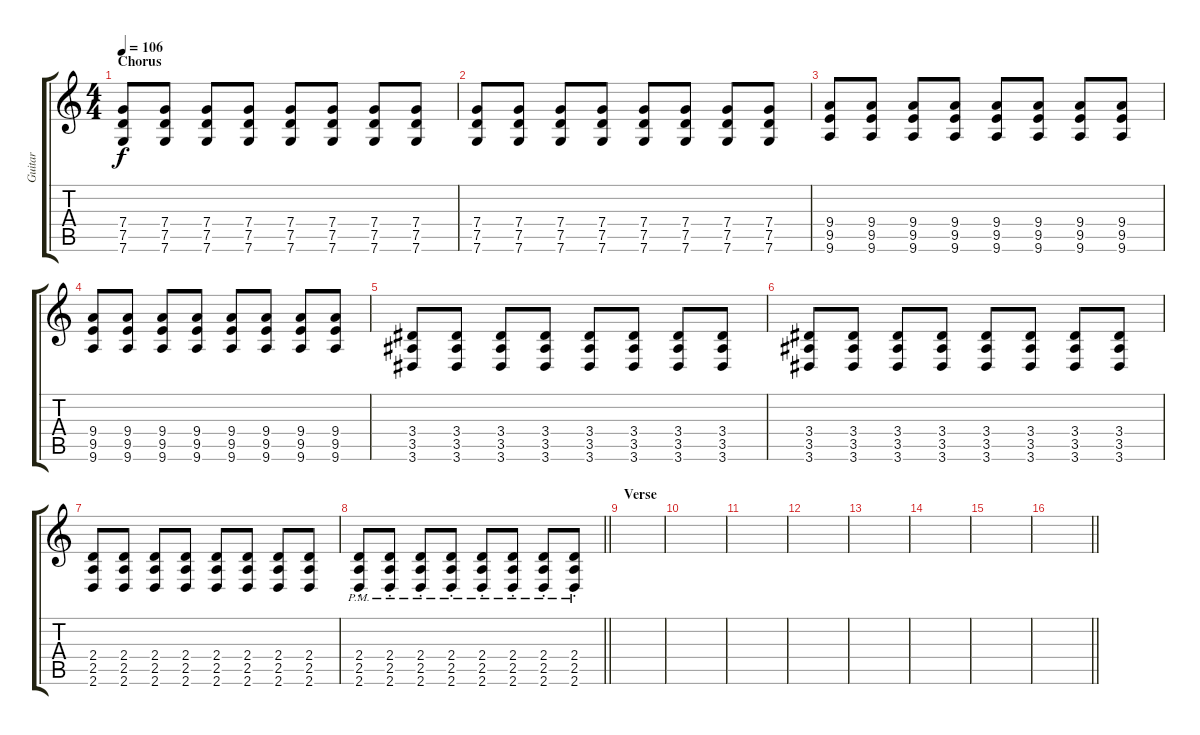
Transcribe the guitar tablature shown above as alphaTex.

\track ("Guitar" "Guitar") {instrument distortionguitar}
\staff {score tabs}
\tuning (D4 A3 F3 C3 G2 C2) {hide}
\ts (4 4)
\section ("" "Chorus")
\tempo 106
\clef g2
\ks c
(7.4 7.5 7.6).8{dy f} (7.4 7.5 7.6).8 (7.4 7.5 7.6).8 (7.4 7.5 7.6).8 (7.4 7.5 7.6).8 (7.4 7.5 7.6).8 (7.4 7.5 7.6).8 (7.4 7.5 7.6).8 |
(7.4 7.5 7.6).8 (7.4 7.5 7.6).8 (7.4 7.5 7.6).8 (7.4 7.5 7.6).8 (7.4 7.5 7.6).8 (7.4 7.5 7.6).8 (7.4 7.5 7.6).8 (7.4 7.5 7.6).8 |
(9.4 9.5 9.6).8 (9.4 9.5 9.6).8 (9.4 9.5 9.6).8 (9.4 9.5 9.6).8 (9.4 9.5 9.6).8 (9.4 9.5 9.6).8 (9.4 9.5 9.6).8 (9.4 9.5 9.6).8 |
(9.4 9.5 9.6).8 (9.4 9.5 9.6).8 (9.4 9.5 9.6).8 (9.4 9.5 9.6).8 (9.4 9.5 9.6).8 (9.4 9.5 9.6).8 (9.4 9.5 9.6).8 (9.4 9.5 9.6).8 |
(3.4 3.5 3.6).8 (3.4 3.5 3.6).8 (3.4 3.5 3.6).8 (3.4 3.5 3.6).8 (3.4 3.5 3.6).8 (3.4 3.5 3.6).8 (3.4 3.5 3.6).8 (3.4 3.5 3.6).8 |
(3.4 3.5 3.6).8 (3.4 3.5 3.6).8 (3.4 3.5 3.6).8 (3.4 3.5 3.6).8 (3.4 3.5 3.6).8 (3.4 3.5 3.6).8 (3.4 3.5 3.6).8 (3.4 3.5 3.6).8 |
(2.4 2.5 2.6).8 (2.4 2.5 2.6).8 (2.4 2.5 2.6).8 (2.4 2.5 2.6).8 (2.4 2.5 2.6).8 (2.4 2.5 2.6).8 (2.4 2.5 2.6).8 (2.4 2.5 2.6).8 |
\barLineRight lightlight
(2.4{pm st} 2.5{pm st} 2.6{pm st}).8 (2.4{pm st} 2.5{pm st} 2.6{pm st}).8 (2.4{pm st} 2.5{pm st} 2.6{pm st}).8 (2.4{pm st} 2.5{pm st} 2.6{pm st}).8 (2.4{pm st} 2.5{pm st} 2.6{pm st}).8 (2.4{pm st} 2.5{pm st} 2.6{pm st}).8 (2.4{pm st} 2.5{pm st} 2.6{pm st}).8 (2.4{pm st} 2.5{pm st} 2.6{pm st}).8 |
\section ("" "Verse")
|
|
|
|
|
|
|
\barLineRight lightlight
